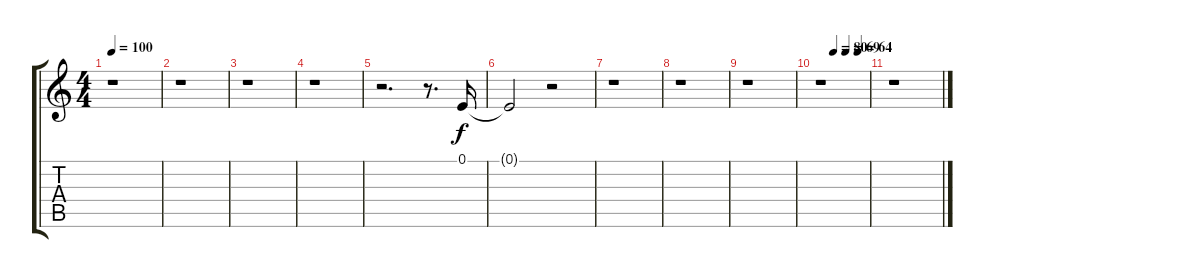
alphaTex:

\track "" {instrument reversecymbal}
\staff {score tabs}
\tuning (E4 B3 G3 D3 A2 E2) {hide}
\ts (4 4)
\tempo 100
\clef g2
\ks c
r.1{dy f} |
r.1 |
r.1 |
r.1 |
r.2{d} r.8{d} 0.1.16 |
0.1{t}.2 r.2 |
r.1 |
r.1 |
r.1 |
\tempo (80 0.28125)
\tempo (69 0.53125)
\tempo (64 0.78125)
r.1 |
r.1
